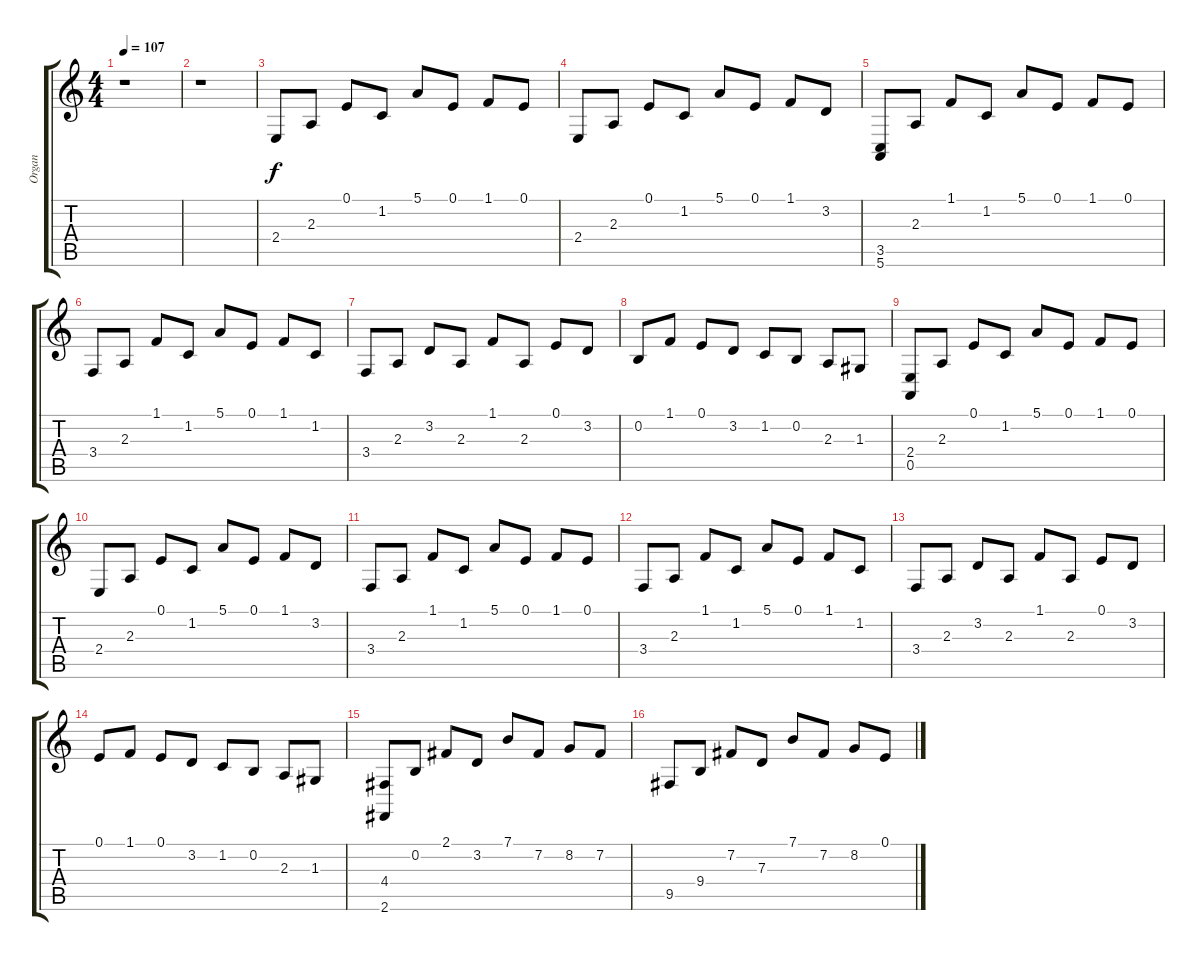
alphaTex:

\track ("Organ" "Organ") {instrument churchorgan}
\staff {score tabs}
\tuning (E4 B3 G3 D3 A2 E2) {hide}
\ts (4 4)
\tempo 107
\clef g2
\ks c
r.1{dy f} |
r.1 |
2.4.8 2.3.8 0.1.8 1.2.8 5.1.8 0.1.8 1.1.8 0.1.8 |
2.4.8 2.3.8 0.1.8 1.2.8 5.1.8 0.1.8 1.1.8 3.2.8 |
(3.5 5.6).8 2.3.8 1.1.8 1.2.8 5.1.8 0.1.8 1.1.8 0.1.8 |
3.4.8 2.3.8 1.1.8 1.2.8 5.1.8 0.1.8 1.1.8 1.2.8 |
3.4.8 2.3.8 3.2.8 2.3.8 1.1.8 2.3.8 0.1.8 3.2.8 |
0.2.8 1.1.8 0.1.8 3.2.8 1.2.8 0.2.8 2.3.8 1.3.8 |
(2.4 0.5).8 2.3.8 0.1.8 1.2.8 5.1.8 0.1.8 1.1.8 0.1.8 |
2.4.8 2.3.8 0.1.8 1.2.8 5.1.8 0.1.8 1.1.8 3.2.8 |
3.4.8 2.3.8 1.1.8 1.2.8 5.1.8 0.1.8 1.1.8 0.1.8 |
3.4.8 2.3.8 1.1.8 1.2.8 5.1.8 0.1.8 1.1.8 1.2.8 |
3.4.8 2.3.8 3.2.8 2.3.8 1.1.8 2.3.8 0.1.8 3.2.8 |
0.1.8 1.1.8 0.1.8 3.2.8 1.2.8 0.2.8 2.3.8 1.3.8 |
(4.4 2.6).8 0.2.8 2.1.8 3.2.8 7.1.8 7.2.8 8.2.8 7.2.8 |
9.5.8 9.4.8 7.2.8 7.3.8 7.1.8 7.2.8 8.2.8 0.1.8
